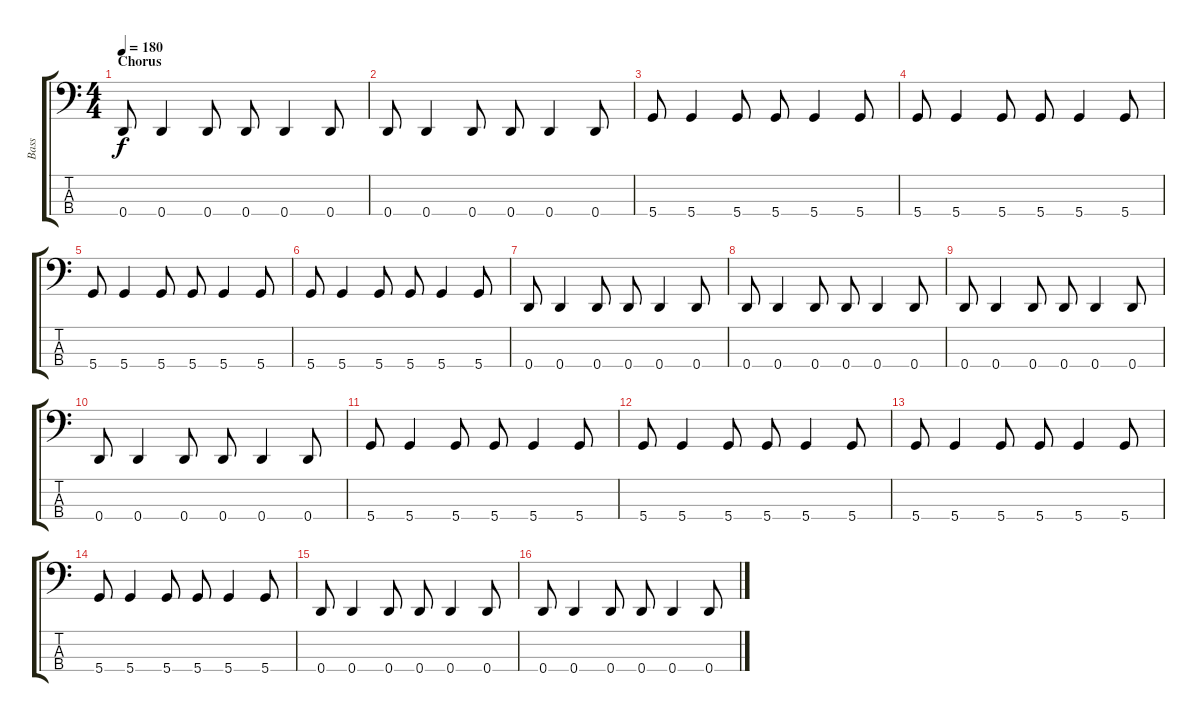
\track ("Bass" "Bass") {instrument electricbassfinger}
\staff {score tabs}
\tuning (G2 D2 A1 D1) {hide}
\ts (4 4)
\section ("" "Chorus")
\tempo 180
\clef f4
\ks c
0.4.8{dy f} 0.4.4 0.4.8 0.4.8 0.4.4 0.4.8 |
0.4.8 0.4.4 0.4.8 0.4.8 0.4.4 0.4.8 |
5.4.8 5.4.4 5.4.8 5.4.8 5.4.4 5.4.8 |
5.4.8 5.4.4 5.4.8 5.4.8 5.4.4 5.4.8 |
5.4.8 5.4.4 5.4.8 5.4.8 5.4.4 5.4.8 |
5.4.8 5.4.4 5.4.8 5.4.8 5.4.4 5.4.8 |
0.4.8 0.4.4 0.4.8 0.4.8 0.4.4 0.4.8 |
0.4.8 0.4.4 0.4.8 0.4.8 0.4.4 0.4.8 |
0.4.8 0.4.4 0.4.8 0.4.8 0.4.4 0.4.8 |
0.4.8 0.4.4 0.4.8 0.4.8 0.4.4 0.4.8 |
5.4.8 5.4.4 5.4.8 5.4.8 5.4.4 5.4.8 |
5.4.8 5.4.4 5.4.8 5.4.8 5.4.4 5.4.8 |
5.4.8 5.4.4 5.4.8 5.4.8 5.4.4 5.4.8 |
5.4.8 5.4.4 5.4.8 5.4.8 5.4.4 5.4.8 |
0.4.8 0.4.4 0.4.8 0.4.8 0.4.4 0.4.8 |
0.4.8 0.4.4 0.4.8 0.4.8 0.4.4 0.4.8
